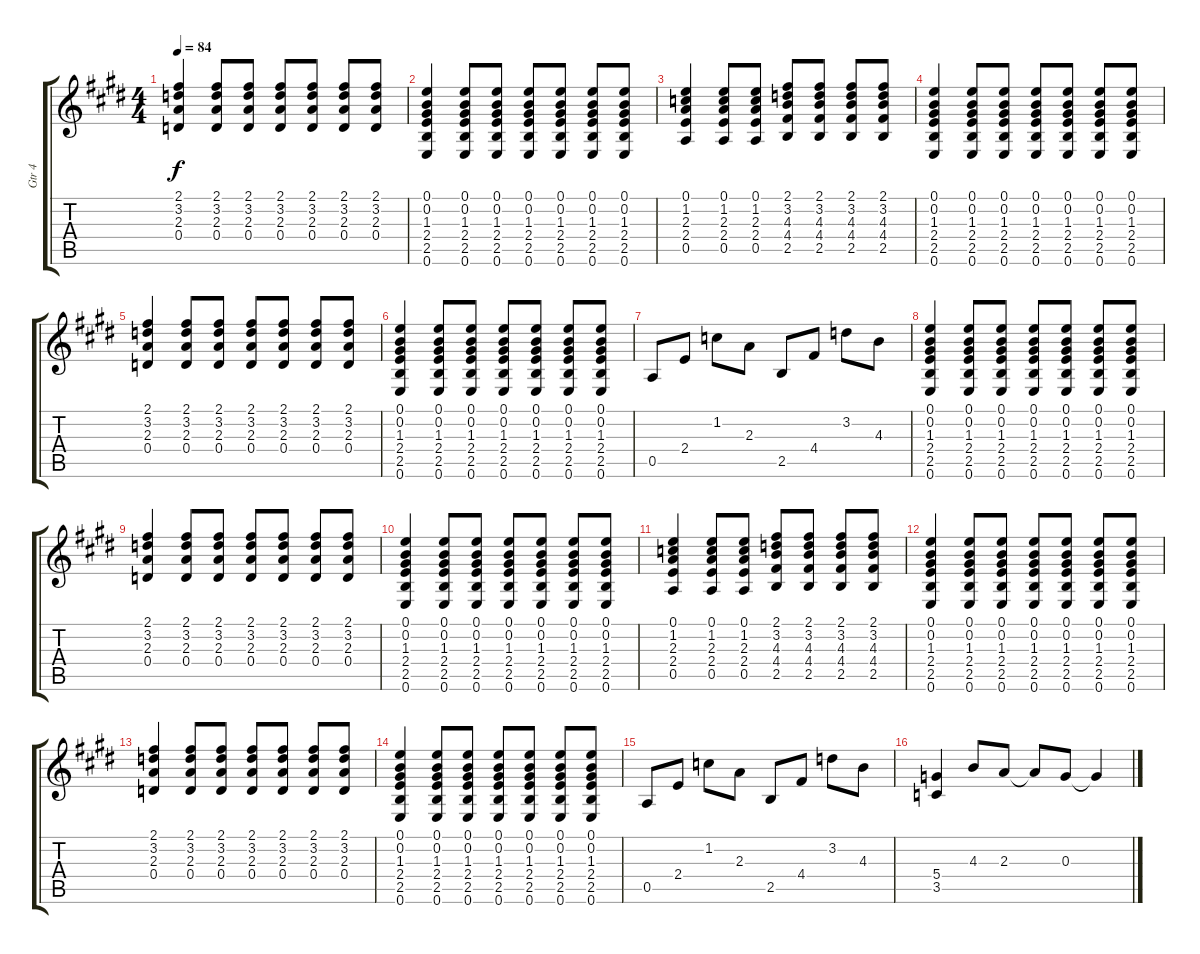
\track ("Gtr 4" "Gtr 4") {instrument distortionguitar}
\staff {score tabs}
\tuning (E4 B3 G3 D3 A2 E2) {hide}
\ts (4 4)
\tempo 84
\clef g2
\ks e
(2.1 3.2 2.3 0.4).4{dy f} (2.1 3.2 2.3 0.4).8 (2.1 3.2 2.3 0.4).8 (2.1 3.2 2.3 0.4).8 (2.1 3.2 2.3 0.4).8 (2.1 3.2 2.3 0.4).8 (2.1 3.2 2.3 0.4).8 |
(0.1 0.2 1.3 2.4 2.5 0.6).4 (0.1 0.2 1.3 2.4 2.5 0.6).8 (0.1 0.2 1.3 2.4 2.5 0.6).8 (0.1 0.2 1.3 2.4 2.5 0.6).8 (0.1 0.2 1.3 2.4 2.5 0.6).8 (0.1 0.2 1.3 2.4 2.5 0.6).8 (0.1 0.2 1.3 2.4 2.5 0.6).8 |
(0.1 1.2 2.3 2.4 0.5).4 (0.1 1.2 2.3 2.4 0.5).8 (0.1 1.2 2.3 2.4 0.5).8 (2.1 3.2 4.3 4.4 2.5).8 (2.1 3.2 4.3 4.4 2.5).8 (2.1 3.2 4.3 4.4 2.5).8 (2.1 3.2 4.3 4.4 2.5).8 |
(0.1 0.2 1.3 2.4 2.5 0.6).4 (0.1 0.2 1.3 2.4 2.5 0.6).8 (0.1 0.2 1.3 2.4 2.5 0.6).8 (0.1 0.2 1.3 2.4 2.5 0.6).8 (0.1 0.2 1.3 2.4 2.5 0.6).8 (0.1 0.2 1.3 2.4 2.5 0.6).8 (0.1 0.2 1.3 2.4 2.5 0.6).8 |
(2.1 3.2 2.3 0.4).4 (2.1 3.2 2.3 0.4).8 (2.1 3.2 2.3 0.4).8 (2.1 3.2 2.3 0.4).8 (2.1 3.2 2.3 0.4).8 (2.1 3.2 2.3 0.4).8 (2.1 3.2 2.3 0.4).8 |
(0.1 0.2 1.3 2.4 2.5 0.6).4 (0.1 0.2 1.3 2.4 2.5 0.6).8 (0.1 0.2 1.3 2.4 2.5 0.6).8 (0.1 0.2 1.3 2.4 2.5 0.6).8 (0.1 0.2 1.3 2.4 2.5 0.6).8 (0.1 0.2 1.3 2.4 2.5 0.6).8 (0.1 0.2 1.3 2.4 2.5 0.6).8 |
0.5.8 2.4.8 1.2.8 2.3.8 2.5.8 4.4.8 3.2.8 4.3.8 |
(0.1 0.2 1.3 2.4 2.5 0.6).4 (0.1 0.2 1.3 2.4 2.5 0.6).8 (0.1 0.2 1.3 2.4 2.5 0.6).8 (0.1 0.2 1.3 2.4 2.5 0.6).8 (0.1 0.2 1.3 2.4 2.5 0.6).8 (0.1 0.2 1.3 2.4 2.5 0.6).8 (0.1 0.2 1.3 2.4 2.5 0.6).8 |
(2.1 3.2 2.3 0.4).4 (2.1 3.2 2.3 0.4).8 (2.1 3.2 2.3 0.4).8 (2.1 3.2 2.3 0.4).8 (2.1 3.2 2.3 0.4).8 (2.1 3.2 2.3 0.4).8 (2.1 3.2 2.3 0.4).8 |
(0.1 0.2 1.3 2.4 2.5 0.6).4 (0.1 0.2 1.3 2.4 2.5 0.6).8 (0.1 0.2 1.3 2.4 2.5 0.6).8 (0.1 0.2 1.3 2.4 2.5 0.6).8 (0.1 0.2 1.3 2.4 2.5 0.6).8 (0.1 0.2 1.3 2.4 2.5 0.6).8 (0.1 0.2 1.3 2.4 2.5 0.6).8 |
(0.1 1.2 2.3 2.4 0.5).4 (0.1 1.2 2.3 2.4 0.5).8 (0.1 1.2 2.3 2.4 0.5).8 (2.1 3.2 4.3 4.4 2.5).8 (2.1 3.2 4.3 4.4 2.5).8 (2.1 3.2 4.3 4.4 2.5).8 (2.1 3.2 4.3 4.4 2.5).8 |
(0.1 0.2 1.3 2.4 2.5 0.6).4 (0.1 0.2 1.3 2.4 2.5 0.6).8 (0.1 0.2 1.3 2.4 2.5 0.6).8 (0.1 0.2 1.3 2.4 2.5 0.6).8 (0.1 0.2 1.3 2.4 2.5 0.6).8 (0.1 0.2 1.3 2.4 2.5 0.6).8 (0.1 0.2 1.3 2.4 2.5 0.6).8 |
(2.1 3.2 2.3 0.4).4 (2.1 3.2 2.3 0.4).8 (2.1 3.2 2.3 0.4).8 (2.1 3.2 2.3 0.4).8 (2.1 3.2 2.3 0.4).8 (2.1 3.2 2.3 0.4).8 (2.1 3.2 2.3 0.4).8 |
(0.1 0.2 1.3 2.4 2.5 0.6).4 (0.1 0.2 1.3 2.4 2.5 0.6).8 (0.1 0.2 1.3 2.4 2.5 0.6).8 (0.1 0.2 1.3 2.4 2.5 0.6).8 (0.1 0.2 1.3 2.4 2.5 0.6).8 (0.1 0.2 1.3 2.4 2.5 0.6).8 (0.1 0.2 1.3 2.4 2.5 0.6).8 |
0.5.8 2.4.8 1.2.8 2.3.8 2.5.8 4.4.8 3.2.8 4.3.8 |
(5.4 3.5).4 4.3.8 2.3.8 2.3{t}.8 0.3.8 0.3{t}.4
